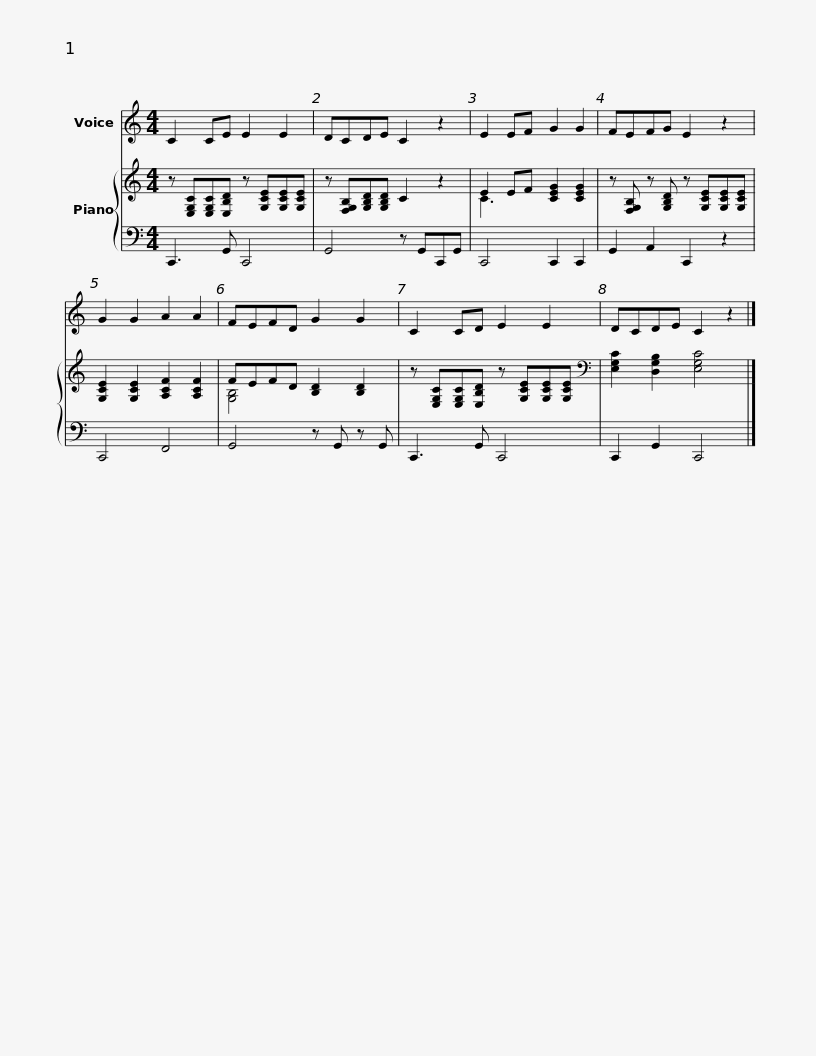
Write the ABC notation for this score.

X:1
%%score 1 { ( 2 4 ) | 3 }
L:1/8
M:4/4
I:linebreak $
K:C
V:1 treble
V:2 treble
V:4 treble
V:3 bass
V:1
 C2 CE E2 E2 | DCDE C2 z2 | E2 EF G2 G2 | FEFG E2 z2 |$ G2 G2 A2 A2 | %5
 FEFD G2 G2 | C2 CD E2 E2 | DCDE C2 z2 |] %8
V:2
 z [E,G,C][E,G,C][E,B,D] z [G,CE][G,CE][G,CE] | z [F,G,B,][G,B,D][G,B,D] C2 z2 | E2 EF [CEG]2 [CEG]2 | z [F,G,B,] z [G,B,D] z [G,CE][G,CE][G,CE] |$ [G,CE]2 [G,CE]2 [A,CF]2 [A,CF]2 | %5
 FEFD [B,D]2 [B,D]2 | z [E,G,C][E,G,C][E,B,D] z [G,CE][G,CE][G,CE] |[K:bass] [E,G,C]2 [D,G,B,]2 [E,G,C]4 |] %8
V:3
 C,,3 G,, C,,4 | G,,4 z G,,C,,G,, | C,,4 C,,2 C,,2 | G,,2 A,,2 C,,2 z2 |$ C,,4 F,,4 | %5
 G,,4 z G,, z G,, | C,,3 G,, C,,4 | C,,2 G,,2 C,,4 |] %8
V:4
 x8 | x8 | C3 x5 | x8 |$ x8 | %5
 [G,B,]4 x4 | x8 |[K:bass] x8 |] %8
